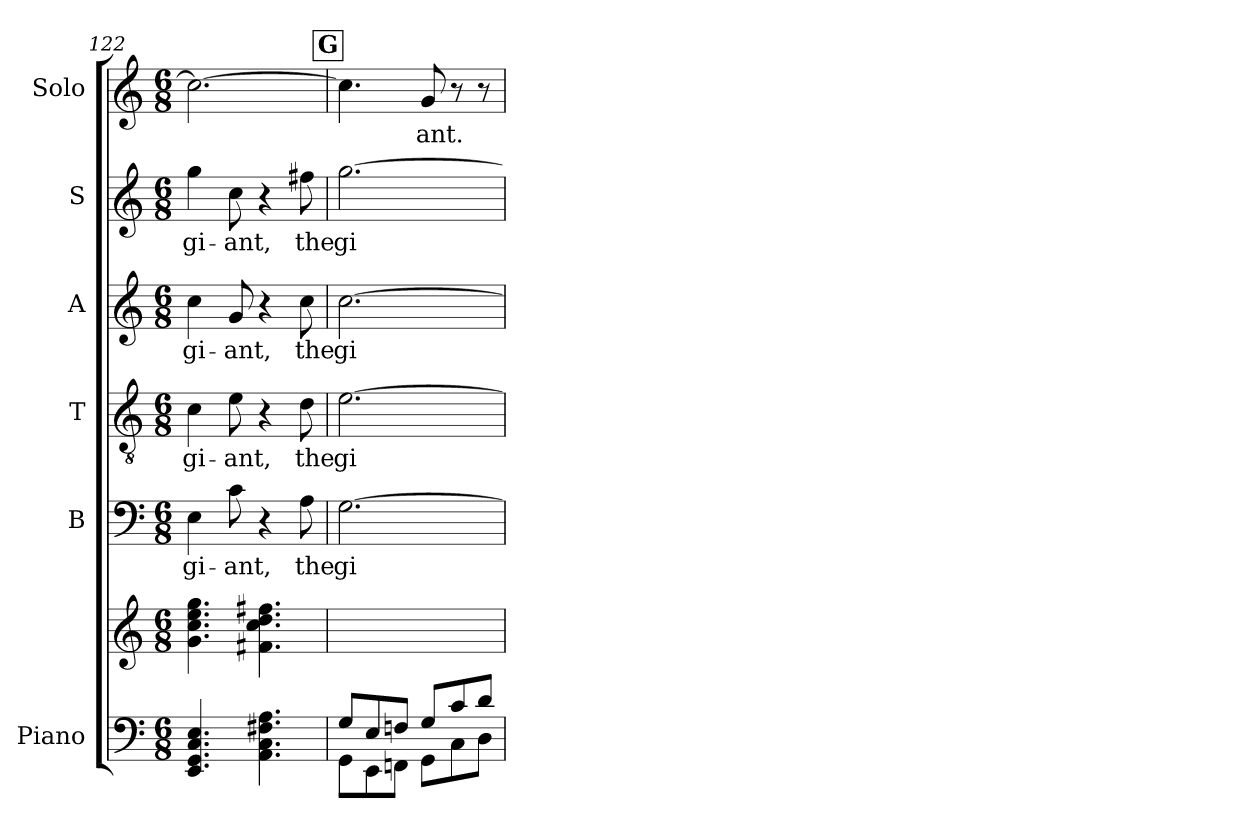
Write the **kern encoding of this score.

**kern	**kern	**kern	**text	**kern	**text	**kern	**text	**kern	**text	**kern	**text
*part6	*part6	*part5	*part5	*part4	*part4	*part3	*part3	*part2	*part2	*part1	*part1
*staff7	*staff6	*staff5	*staff5	*staff4	*staff4	*staff3	*staff3	*staff2	*staff2	*staff1	*staff1
*I"Piano	*	*I"B	*	*I"T	*	*I"A	*	*I"S	*	*I"Solo	*
*I'Pno	*	*I'B	*	*I'T	*	*I'A	*	*I'S	*	*	*
*clefF4	*clefG2	*clefF4	*	*clefGv2	*	*clefG2	*	*clefG2	*	*clefG2	*
*k[]	*k[]	*k[]	*	*k[]	*	*k[]	*	*k[]	*	*k[]	*
*M6/8	*M6/8	*M6/8	*	*M6/8	*	*M6/8	*	*M6/8	*	*M6/8	*
=122	=122	=122	=122	=122	=122	=122	=122	=122	=122	=122	=122
!	!	!	!LO:LY:b	!	!LO:LY:b	!	!LO:LY:b	!	!LO:LY:b	!	!
4.EE/ 4.GG/ 4.C/ 4.E/	4.g\ 4.cc\ 4.ee\ 4.gg\	4E\	gi-	4c\	gi-	4cc\	gi-	4gg\	gi-	2.cc\_	.
!	!	!	!LO:LY:b	!	!LO:LY:b	!	!LO:LY:b	!	!LO:LY:b	!	!
.	.	8c\	-ant,	8e\	-ant,	8g/	-ant,	8cc\	-ant,	.	.
4.AA\ 4.C\ 4.F#X\ 4.A\	4.f#X\ 4.cc\ 4.dd\ 4.ff#X\	4r	.	4r	.	4r	.	4r	.	.	.
!	!	!	!LO:LY:b	!	!LO:LY:b	!	!LO:LY:b	!	!LO:LY:b	!	!
.	.	8A\	the	8d\	the	8cc\	the	8ff#X\	the	.	.
!!LO:REH:place=s1:a:B:cj:fs=14:t=G
=123	=123	=123	=123	=123	=123	=123	=123	=123	=123	=123	=123
*^	*	*	*	*	*	*	*	*	*	*	*
!	!	!	!	!LO:LY:b	!	!LO:LY:b	!	!LO:LY:b	!	!LO:LY:b	!	!
8G/L	8GG\L	2.ryy	[2.G\	gi-	[2.e\	gi-	[2.cc\	gi-	[2.gg\	gi-	4.cc\]	.
8E/	8EE\	.	.	.	.	.	.	.	.	.	.	.
8Fn/J	8FFn\J	.	.	.	.	.	.	.	.	.	.	.
!	!	!	!	!	!	!	!	!	!	!	!	!LO:LY:b
8G/L	8GG\L	.	.	.	.	.	.	.	.	.	8g/	-ant.
8c/	8C\	.	.	.	.	.	.	.	.	.	8r	.
8d/J	8D\J	.	.	.	.	.	.	.	.	.	8r	.
*v	*v	*	*	*	*	*	*	*	*	*	*	*
=	=	=	=	=	=	=	=	=	=	=	=
*-	*-	*-	*-	*-	*-	*-	*-	*-	*-	*-	*-
